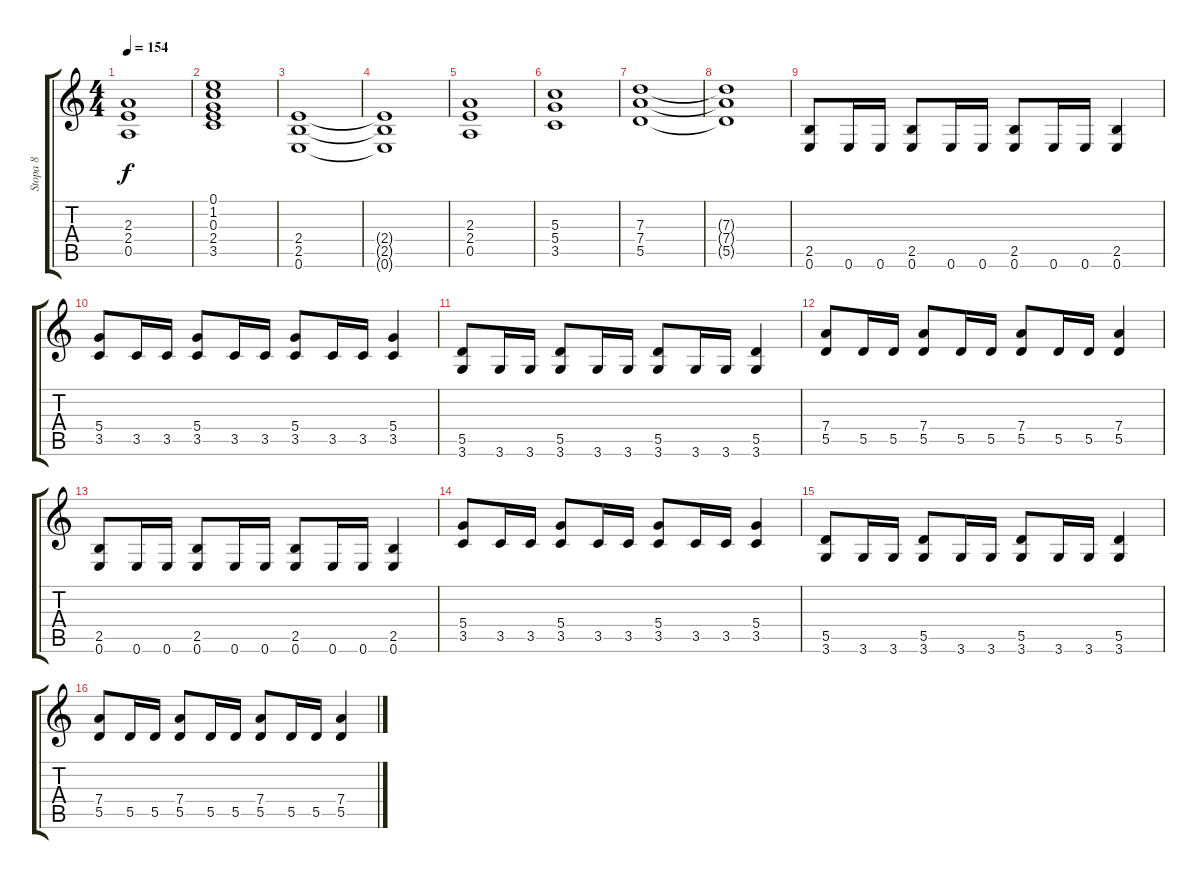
\track ("Stopa 8" "Stopa 8") {instrument overdrivenguitar}
\staff {score tabs}
\tuning (E4 B3 G3 D3 A2 E2) {hide}
\ts (4 4)
\tempo 154
\clef g2
\ks c
(2.3 2.4 0.5).1{dy f} |
(0.1 1.2 0.3 2.4 3.5).1 |
(2.4 2.5 0.6).1 |
(2.4{t} 2.5{t} 0.6{t}).1 |
(2.3 2.4 0.5).1 |
(5.3 5.4 3.5).1 |
(7.3 7.4 5.5).1 |
(7.3{t} 7.4{t} 5.5{t}).1 |
(2.5 0.6).8 0.6.16 0.6.16 (2.5 0.6).8 0.6.16 0.6.16 (2.5 0.6).8 0.6.16 0.6.16 (2.5 0.6).4 |
(5.4 3.5).8 3.5.16 3.5.16 (5.4 3.5).8 3.5.16 3.5.16 (5.4 3.5).8 3.5.16 3.5.16 (5.4 3.5).4 |
(5.5 3.6).8 3.6.16 3.6.16 (5.5 3.6).8 3.6.16 3.6.16 (5.5 3.6).8 3.6.16 3.6.16 (5.5 3.6).4 |
(7.4 5.5).8 5.5.16 5.5.16 (7.4 5.5).8 5.5.16 5.5.16 (7.4 5.5).8 5.5.16 5.5.16 (7.4 5.5).4 |
(2.5 0.6).8 0.6.16 0.6.16 (2.5 0.6).8 0.6.16 0.6.16 (2.5 0.6).8 0.6.16 0.6.16 (2.5 0.6).4 |
(5.4 3.5).8 3.5.16 3.5.16 (5.4 3.5).8 3.5.16 3.5.16 (5.4 3.5).8 3.5.16 3.5.16 (5.4 3.5).4 |
(5.5 3.6).8 3.6.16 3.6.16 (5.5 3.6).8 3.6.16 3.6.16 (5.5 3.6).8 3.6.16 3.6.16 (5.5 3.6).4 |
(7.4 5.5).8 5.5.16 5.5.16 (7.4 5.5).8 5.5.16 5.5.16 (7.4 5.5).8 5.5.16 5.5.16 (7.4 5.5).4
